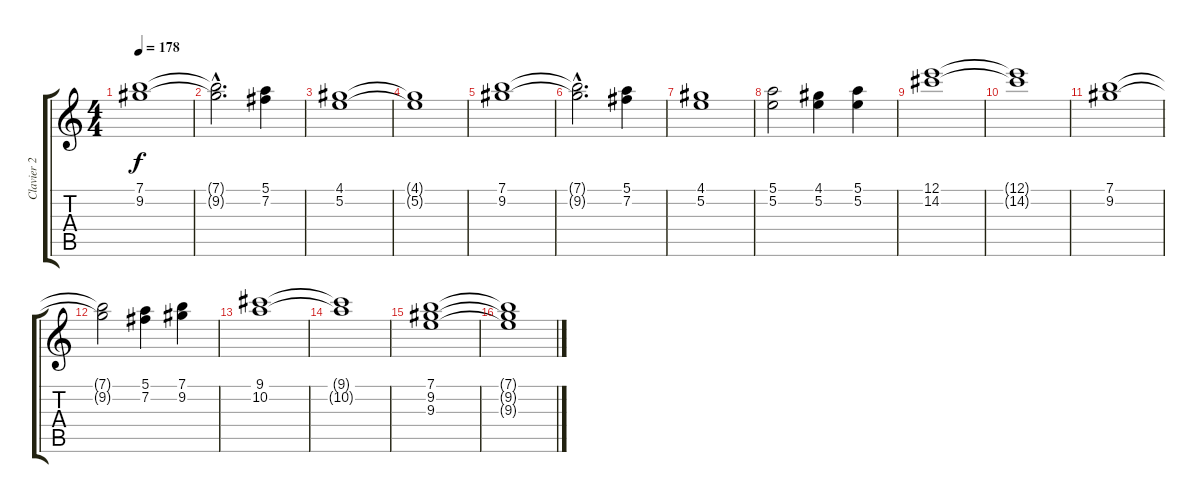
\track ("Clavier 2" "Clavier 2") {instrument rockorgan}
\staff {score tabs}
\tuning (E5 B4 G4 D4 A3 E3) {hide}
\ts (4 4)
\tempo 178
\clef g2
\ks c
(7.1 9.2).1{dy f} |
(7.1{hac t} 9.2{hac t}).2{d} (5.1 7.2).4 |
(4.1 5.2).1 |
(4.1{t} 5.2{t}).1 |
(7.1 9.2).1 |
(7.1{hac t} 9.2{hac t}).2{d} (5.1 7.2).4 |
(4.1 5.2).1 |
(5.1 5.2).2 (4.1 5.2).4 (5.1 5.2).4 |
(12.1 14.2).1 |
(12.1{t} 14.2{t}).1 |
(7.1 9.2).1 |
(7.1{t} 9.2{t}).2 (5.1 7.2).4 (7.1 9.2).4 |
(9.1 10.2).1 |
(9.1{t} 10.2{t}).1 |
(7.1 9.2 9.3).1 |
(7.1{t} 9.2{t} 9.3{t}).1
